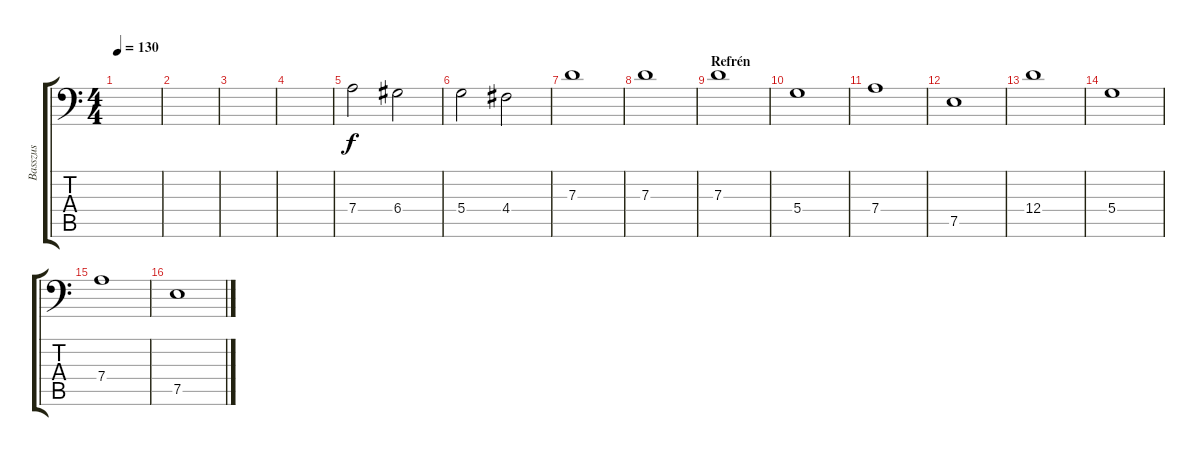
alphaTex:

\track ("Basszus" "Basszus") {instrument electricbasspick}
\staff {score tabs}
\tuning (E3 B2 G2 D2 A1 E1) {hide}
\ts (4 4)
\tempo 130
\clef f4
\ks c
|
|
|
|
7.4.2 6.4.2 |
5.4.2 4.4.2 |
7.3.1 |
7.3.1 |
\section ("" "Refrén")
7.3.1 |
5.4.1 |
7.4.1 |
7.5.1 |
12.4.1 |
5.4.1 |
7.4.1 |
7.5.1
